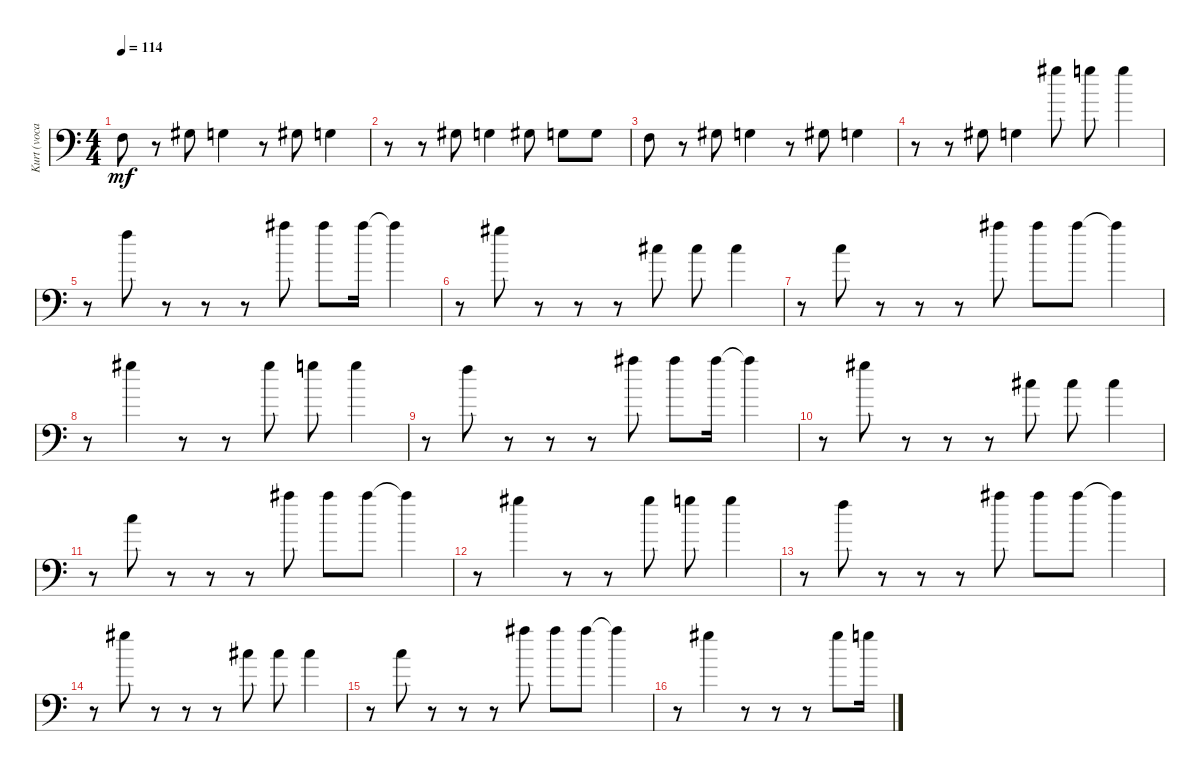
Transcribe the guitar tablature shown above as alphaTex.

\track ("Kurt (vocals)" "Kurt (voca") {instrument harmonica}
\staff {score}
\tuning (E4 B3 G3 D3 A2 E2 B1) {hide}
\ts (4 4)
\tempo 114
\clef f4
\ks c
3.4.8{dy mf} r.8 1.3.8 0.3.4 r.8 1.3.8 0.3.4 |
r.8 r.8 1.3.8 0.3.4 1.3.8 0.3.8 0.3.8 |
3.4.8 r.8 1.3.8 0.3.4 r.8 1.3.8 0.3.4 |
r.8 r.8 1.3.8 0.3.4 16.1.8 15.1.8 15.1.4 |
r.8 13.1.8 r.8 r.8 r.8 18.1.8 18.1.8 18.1.16 18.1{t}.4 |
r.8 16.1.8 r.8 r.8 r.8 9.1.8 9.1.8 9.1.4 |
r.8 8.1.8 r.8 r.8 r.8 18.1.8 18.1.8 18.1.8 18.1{t}.4 |
r.8 16.1.4 r.8 r.8 16.1.8 15.1.8 15.1.4 |
r.8 13.1.8 r.8 r.8 r.8 18.1.8 18.1.8 18.1.16 18.1{t}.4 |
r.8 16.1.8 r.8 r.8 r.8 9.1.8 9.1.8 9.1.4 |
r.8 8.1.8 r.8 r.8 r.8 18.1.8 18.1.8 18.1.8 18.1{t}.4 |
r.8 16.1.4 r.8 r.8 16.1.8 15.1.8 15.1.4 |
r.8 13.1.8 r.8 r.8 r.8 18.1.8 18.1.8 18.1.8 18.1{t}.4 |
r.8 16.1.8 r.8 r.8 r.8 9.1.8 9.1.8 9.1.4 |
r.8 8.1.8 r.8 r.8 r.8 18.1.8 18.1.8 18.1.8 18.1{t}.4 |
r.8 16.1.4 r.8 r.8 r.8 16.1.8 15.1.16
